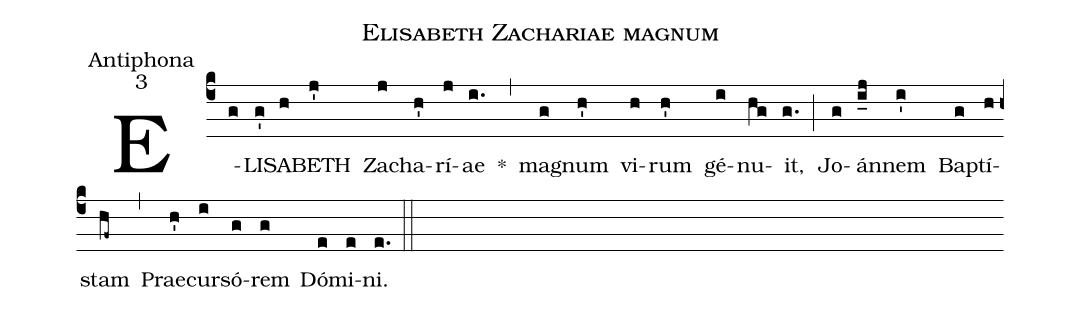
name:Elisabeth Zachariae magnum;
office-part:Antiphona;
mode:3;
%%
(c4) E(g)LI(g')SA(h)BETH(j') Za(j)cha(h')rí(j)ae(i.) *(,) ma(g)gnum(h') vi(h)rum(h') gé(i)nu(hg)it,(g.) (;) Jo(g)án(i_j)nem(i') Ba(g)ptí(h)stam(hf~) (,) Prae(h')cur(i)só(g)rem(g) Dó(e)mi(e)ni.(e.) (::)
